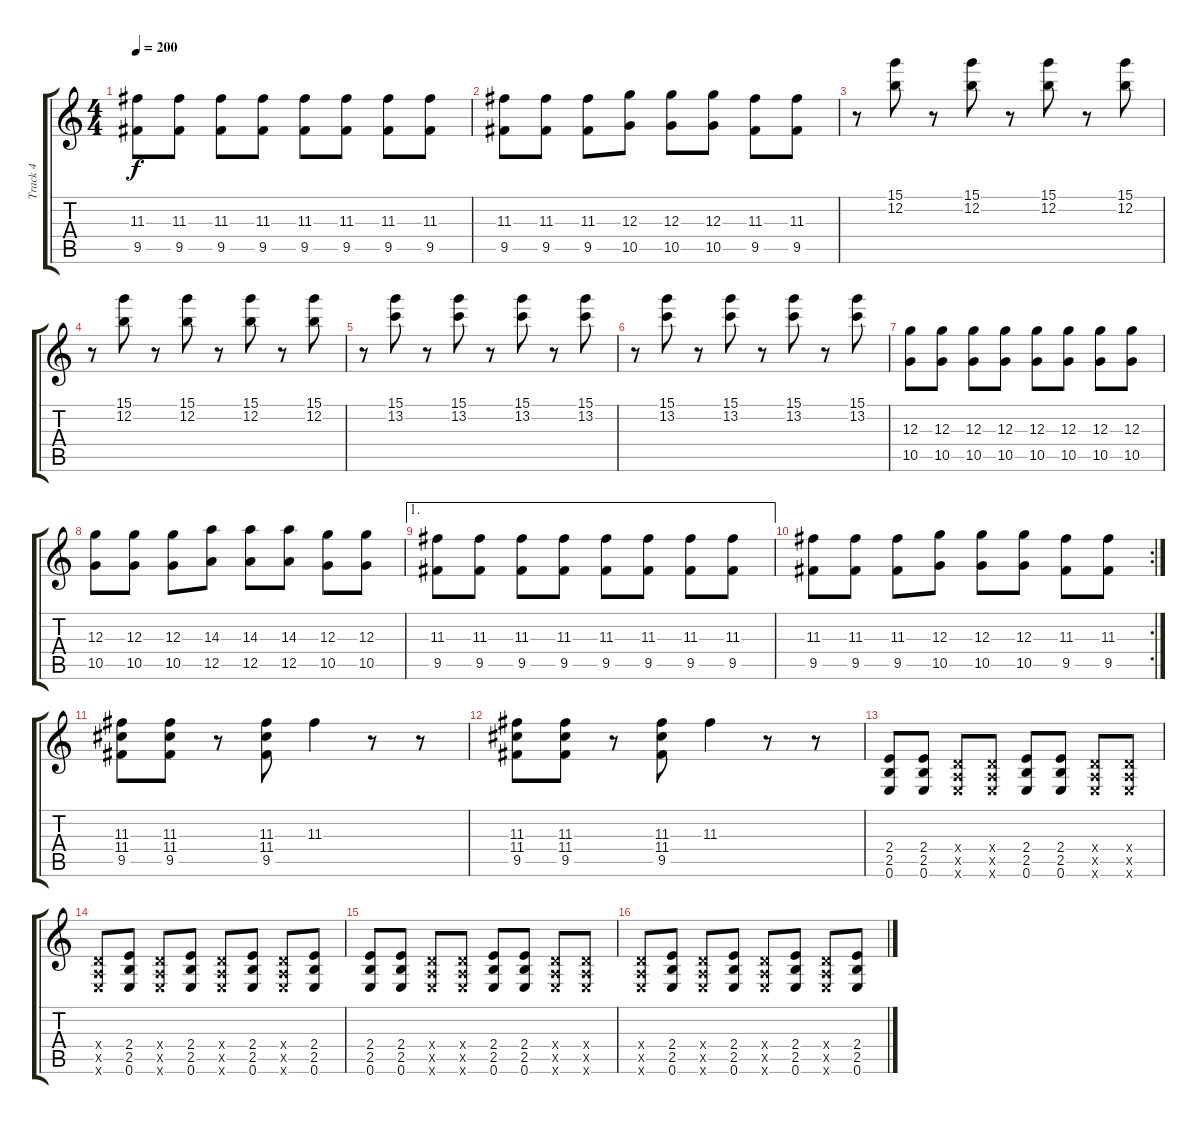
\track ("Track 4" "Track 4") {instrument overdrivenguitar}
\staff {score tabs}
\tuning (E4 B3 G3 D3 A2 E2) {hide}
\ts (4 4)
\tempo 200
\clef g2
\ks c
(11.3 9.5).8{dy f} (11.3 9.5).8 (11.3 9.5).8 (11.3 9.5).8 (11.3 9.5).8 (11.3 9.5).8 (11.3 9.5).8 (11.3 9.5).8 |
(11.3 9.5).8 (11.3 9.5).8 (11.3 9.5).8 (12.3 10.5).8 (12.3 10.5).8 (12.3 10.5).8 (11.3 9.5).8 (11.3 9.5).8 |
r.8 (15.1 12.2).8 r.8 (15.1 12.2).8 r.8 (15.1 12.2).8 r.8 (15.1 12.2).8 |
r.8 (15.1 12.2).8 r.8 (15.1 12.2).8 r.8 (15.1 12.2).8 r.8 (15.1 12.2).8 |
r.8 (15.1 13.2).8 r.8 (15.1 13.2).8 r.8 (15.1 13.2).8 r.8 (15.1 13.2).8 |
r.8 (15.1 13.2).8 r.8 (15.1 13.2).8 r.8 (15.1 13.2).8 r.8 (15.1 13.2).8 |
(12.3 10.5).8 (12.3 10.5).8 (12.3 10.5).8 (12.3 10.5).8 (12.3 10.5).8 (12.3 10.5).8 (12.3 10.5).8 (12.3 10.5).8 |
(12.3 10.5).8 (12.3 10.5).8 (12.3 10.5).8 (14.3 12.5).8 (14.3 12.5).8 (14.3 12.5).8 (12.3 10.5).8 (12.3 10.5).8 |
\ae 1
(11.3 9.5).8 (11.3 9.5).8 (11.3 9.5).8 (11.3 9.5).8 (11.3 9.5).8 (11.3 9.5).8 (11.3 9.5).8 (11.3 9.5).8 |
\rc 2
(11.3 9.5).8 (11.3 9.5).8 (11.3 9.5).8 (12.3 10.5).8 (12.3 10.5).8 (12.3 10.5).8 (11.3 9.5).8 (11.3 9.5).8 |
(11.3 11.4 9.5).8 (11.3 11.4 9.5).8 r.8 (11.3 11.4 9.5).8 11.3.4 r.8 r.8 |
(11.3 11.4 9.5).8 (11.3 11.4 9.5).8 r.8 (11.3 11.4 9.5).8 11.3.4 r.8 r.8 |
(2.4 2.5 0.6).8{volume 10} (2.4 2.5 0.6).8 (0.4{x} 0.5{x} 0.6{x}).8 (0.4{x} 0.5{x} 0.6{x}).8 (2.4 2.5 0.6).8 (2.4 2.5 0.6).8 (0.4{x} 0.5{x} 0.6{x}).8 (0.4{x} 0.5{x} 0.6{x}).8 |
(0.4{x} 0.5{x} 0.6{x}).8 (2.4 2.5 0.6).8 (0.4{x} 0.5{x} 0.6{x}).8 (2.4 2.5 0.6).8 (0.4{x} 0.5{x} 0.6{x}).8 (2.4 2.5 0.6).8 (0.4{x} 0.5{x} 0.6{x}).8 (2.4 2.5 0.6).8 |
(2.4 2.5 0.6).8 (2.4 2.5 0.6).8 (0.4{x} 0.5{x} 0.6{x}).8 (0.4{x} 0.5{x} 0.6{x}).8 (2.4 2.5 0.6).8 (2.4 2.5 0.6).8 (0.4{x} 0.5{x} 0.6{x}).8 (0.4{x} 0.5{x} 0.6{x}).8 |
(0.4{x} 0.5{x} 0.6{x}).8 (2.4 2.5 0.6).8 (0.4{x} 0.5{x} 0.6{x}).8 (2.4 2.5 0.6).8 (0.4{x} 0.5{x} 0.6{x}).8 (2.4 2.5 0.6).8 (0.4{x} 0.5{x} 0.6{x}).8 (2.4 2.5 0.6).8
